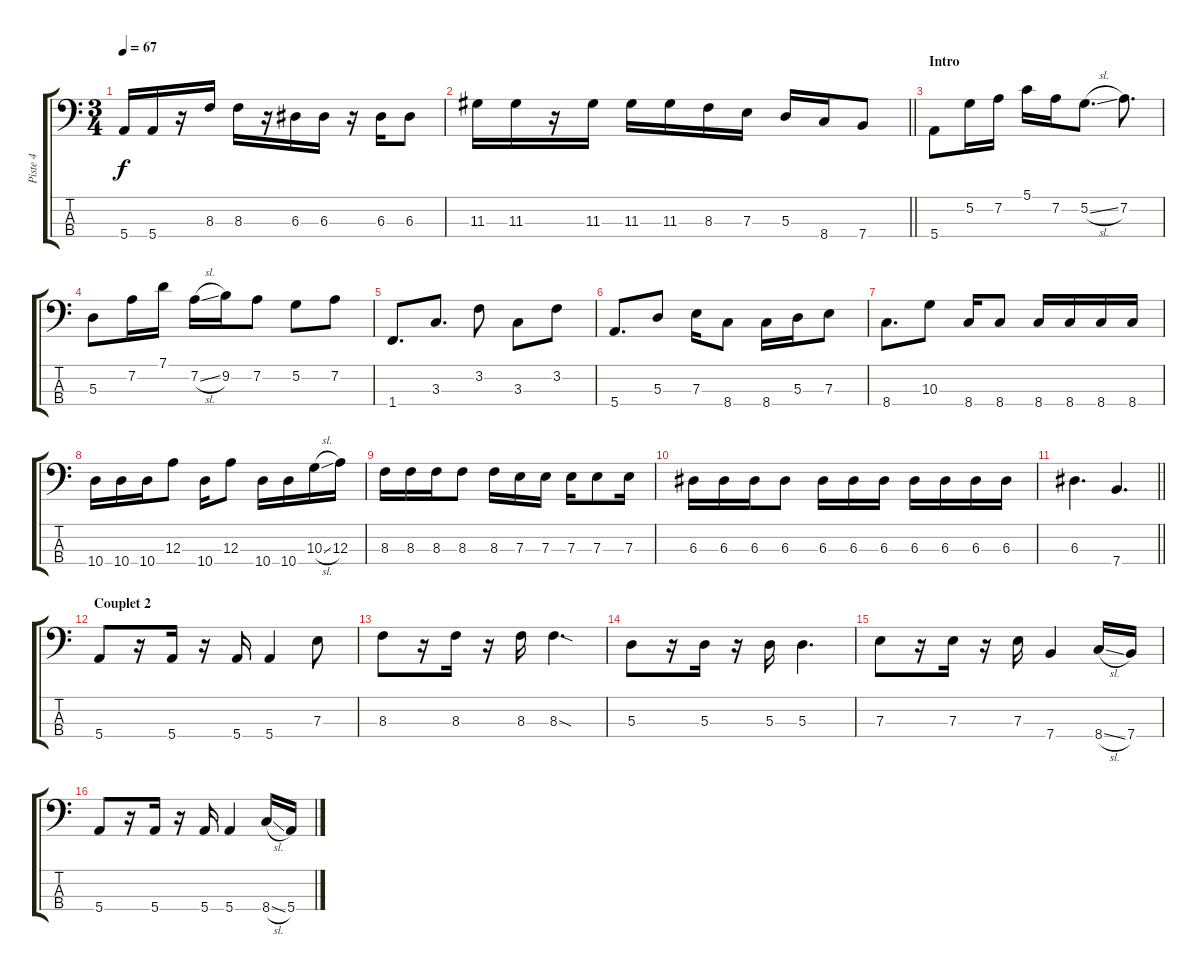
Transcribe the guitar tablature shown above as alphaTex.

\track ("Piste 4" "Piste 4") {instrument electricbassfinger}
\staff {score tabs}
\tuning (G2 D2 A1 E1) {hide}
\ts (3 4)
\tempo 67
\clef f4
\ks c
5.4.16{dy f} 5.4.16 r.16 8.3.16 8.3.16 r.16 6.3.16 6.3.16 r.16 6.3.16 6.3.8 |
\barLineRight lightlight
11.3.16 11.3.16 r.16 11.3.16 11.3.16 11.3.16 8.3.16 7.3.16 5.3.16 8.4.16 7.4.8 |
\section ("" "Intro")
5.4.8 5.2.16 7.2.16 5.1.16 7.2.16 5.2{sl}.8{d} 7.2.8{d} |
5.3.8 7.2.16 7.1.16 7.2{sl}.16 9.2.16 7.2.8 5.2.8 7.2.8 |
1.4.8{d} 3.3.8{d} 3.2.8 3.3.8 3.2.8 |
5.4.8{d} 5.3.8 7.3.16 8.4.8 8.4.16 5.3.16 7.3.8 |
8.4.8{d} 10.3.8 8.4.16 8.4.8 8.4.16 8.4.16 8.4.16 8.4.16 |
10.4.16 10.4.16 10.4.16 12.3.8 10.4.16 12.3.8 10.4.16 10.4.16 10.3{sl}.16 12.3.16 |
8.3.16 8.3.16 8.3.16 8.3.8 8.3.16 7.3.16 7.3.16 7.3.16 7.3.8 7.3.16 |
6.3.16 6.3.16 6.3.16 6.3.8 6.3.16 6.3.16 6.3.16 6.3.16 6.3.16 6.3.16 6.3.16 |
\barLineRight lightlight
6.3.4{d} 7.4.4{d} |
\section ("" "Couplet 2")
5.4.8 r.16 5.4.16 r.16 5.4.16 5.4.4 7.3.8 |
8.3.8 r.16 8.3.16 r.16 8.3.16 8.3{sod}.4{d} |
5.3.8 r.16 5.3.16 r.16 5.3.16 5.3.4{d} |
7.3.8 r.16 7.3.16 r.16 7.3.16 7.4.4 8.4{sl}.16 7.4.16 |
5.4.8 r.16 5.4.16 r.16 5.4.16 5.4.4 8.4{sl}.16 5.4.16
